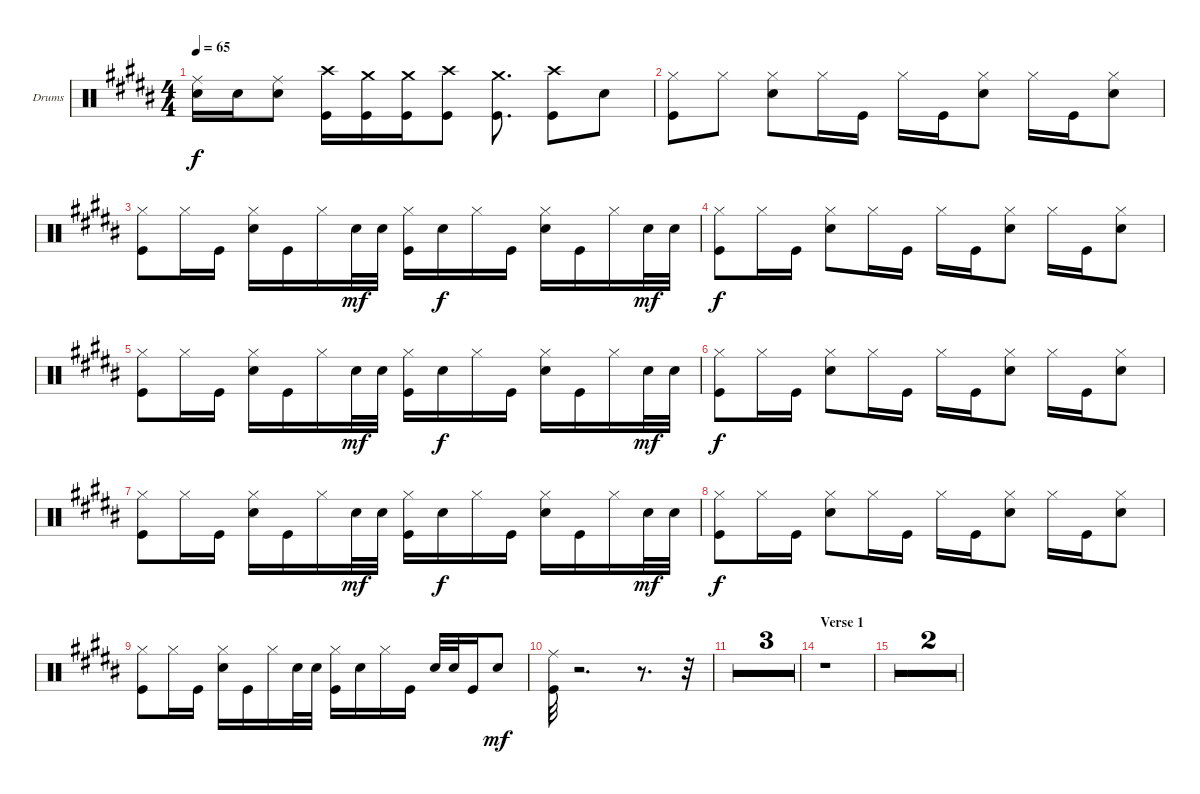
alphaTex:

\bracketExtendMode groupsimilarinstruments
\firstSystemTrackNameOrientation horizontal
\otherSystemsTrackNameOrientation horizontal
\track ("Drumkit" "Drums") {multiBarRest instrument percussion}
\staff {score}
\articulation defaults
\ts (4 4)
\tempo 65
\clef neutral
\ks g#minor
("Snare (hit) 2" "Ride (middle)").16{dy f} "Snare (hit) 2".16 ("Snare (hit) 2" "Ride (middle)").8 ("Crash high (hit)" "Kick (hit)").16 ("Crash medium (hit)" "Kick (hit)").16 ("Crash medium (hit)" "Kick (hit)").16 ("Crash high (hit)" "Kick (hit)").8 ("Crash medium (hit)" "Kick (hit)").8{d} ("Crash high (hit)" "Kick (hit)").8 "Snare (hit) 2".8 |
("Kick (hit)" "Hi-Hat (closed)").8 "Hi-Hat (closed)".8 ("Snare (hit) 2" "Hi-Hat (closed)").8 "Hi-Hat (closed)".16 "Kick (hit)".16 "Hi-Hat (closed)".16 "Kick (hit)".16 ("Snare (hit) 2" "Hi-Hat (closed)").8 "Hi-Hat (closed)".16 "Kick (hit)".16 ("Snare (hit) 2" "Hi-Hat (closed)").8 |
("Kick (hit)" "Hi-Hat (closed)").8 "Hi-Hat (closed)".16 "Kick (hit)".16 ("Snare (hit) 2" "Hi-Hat (closed)").16 "Kick (hit)".16 "Hi-Hat (closed)".16 "Snare (hit) 2".32{dy mf} "Snare (hit) 2".32 ("Kick (hit)" "Hi-Hat (closed)").16 "Snare (hit) 2".16{dy f} "Hi-Hat (closed)".16 "Kick (hit)".16 ("Snare (hit) 2" "Hi-Hat (closed)").16 "Kick (hit)".16 "Hi-Hat (closed)".16 "Snare (hit) 2".32{dy mf} "Snare (hit) 2".32 |
("Kick (hit)" "Hi-Hat (closed)").8{dy f} "Hi-Hat (closed)".16 "Kick (hit)".16 ("Snare (hit) 2" "Hi-Hat (closed)").8 "Hi-Hat (closed)".16 "Kick (hit)".16 "Hi-Hat (closed)".16 "Kick (hit)".16 ("Snare (hit) 2" "Hi-Hat (closed)").8 "Hi-Hat (closed)".16 "Kick (hit)".16 ("Snare (hit) 2" "Hi-Hat (closed)").8 |
("Kick (hit)" "Hi-Hat (closed)").8 "Hi-Hat (closed)".16 "Kick (hit)".16 ("Snare (hit) 2" "Hi-Hat (closed)").16 "Kick (hit)".16 "Hi-Hat (closed)".16 "Snare (hit) 2".32{dy mf} "Snare (hit) 2".32 ("Kick (hit)" "Hi-Hat (closed)").16 "Snare (hit) 2".16{dy f} "Hi-Hat (closed)".16 "Kick (hit)".16 ("Snare (hit) 2" "Hi-Hat (closed)").16 "Kick (hit)".16 "Hi-Hat (closed)".16 "Snare (hit) 2".32{dy mf} "Snare (hit) 2".32 |
("Kick (hit)" "Hi-Hat (closed)").8{dy f} "Hi-Hat (closed)".16 "Kick (hit)".16 ("Snare (hit) 2" "Hi-Hat (closed)").8 "Hi-Hat (closed)".16 "Kick (hit)".16 "Hi-Hat (closed)".16 "Kick (hit)".16 ("Snare (hit) 2" "Hi-Hat (closed)").8 "Hi-Hat (closed)".16 "Kick (hit)".16 ("Snare (hit) 2" "Hi-Hat (closed)").8 |
("Kick (hit)" "Hi-Hat (closed)").8 "Hi-Hat (closed)".16 "Kick (hit)".16 ("Snare (hit) 2" "Hi-Hat (closed)").16 "Kick (hit)".16 "Hi-Hat (closed)".16 "Snare (hit) 2".32{dy mf} "Snare (hit) 2".32 ("Kick (hit)" "Hi-Hat (closed)").16 "Snare (hit) 2".16{dy f} "Hi-Hat (closed)".16 "Kick (hit)".16 ("Snare (hit) 2" "Hi-Hat (closed)").16 "Kick (hit)".16 "Hi-Hat (closed)".16 "Snare (hit) 2".32{dy mf} "Snare (hit) 2".32 |
("Kick (hit)" "Hi-Hat (closed)").8{dy f} "Hi-Hat (closed)".16 "Kick (hit)".16 ("Snare (hit) 2" "Hi-Hat (closed)").8 "Hi-Hat (closed)".16 "Kick (hit)".16 "Hi-Hat (closed)".16 "Kick (hit)".16 ("Snare (hit) 2" "Hi-Hat (closed)").8 "Hi-Hat (closed)".16 "Kick (hit)".16 ("Snare (hit) 2" "Hi-Hat (closed)").8 |
("Kick (hit)" "Hi-Hat (closed)").8 "Hi-Hat (closed)".16 "Kick (hit)".16 ("Snare (hit) 2" "Hi-Hat (closed)").16 "Kick (hit)".16 "Hi-Hat (closed)".16 "Snare (hit) 2".32 "Snare (hit) 2".32 ("Kick (hit)" "Hi-Hat (closed)").16 "Snare (hit) 2".16 "Hi-Hat (closed)".16 "Kick (hit)".16 "Snare (hit) 2".32 "Snare (hit) 2".32 "Kick (hit)".16 "Snare (hit) 2".8{dy mf} |
("Ride (middle)" "Kick (hit)").32 r.2{d} r.8{d} r.32 |
r.1 |
r.1 |
r.1 |
\section ("" "Verse 1")
r.1 |
r.1 |
r.1
